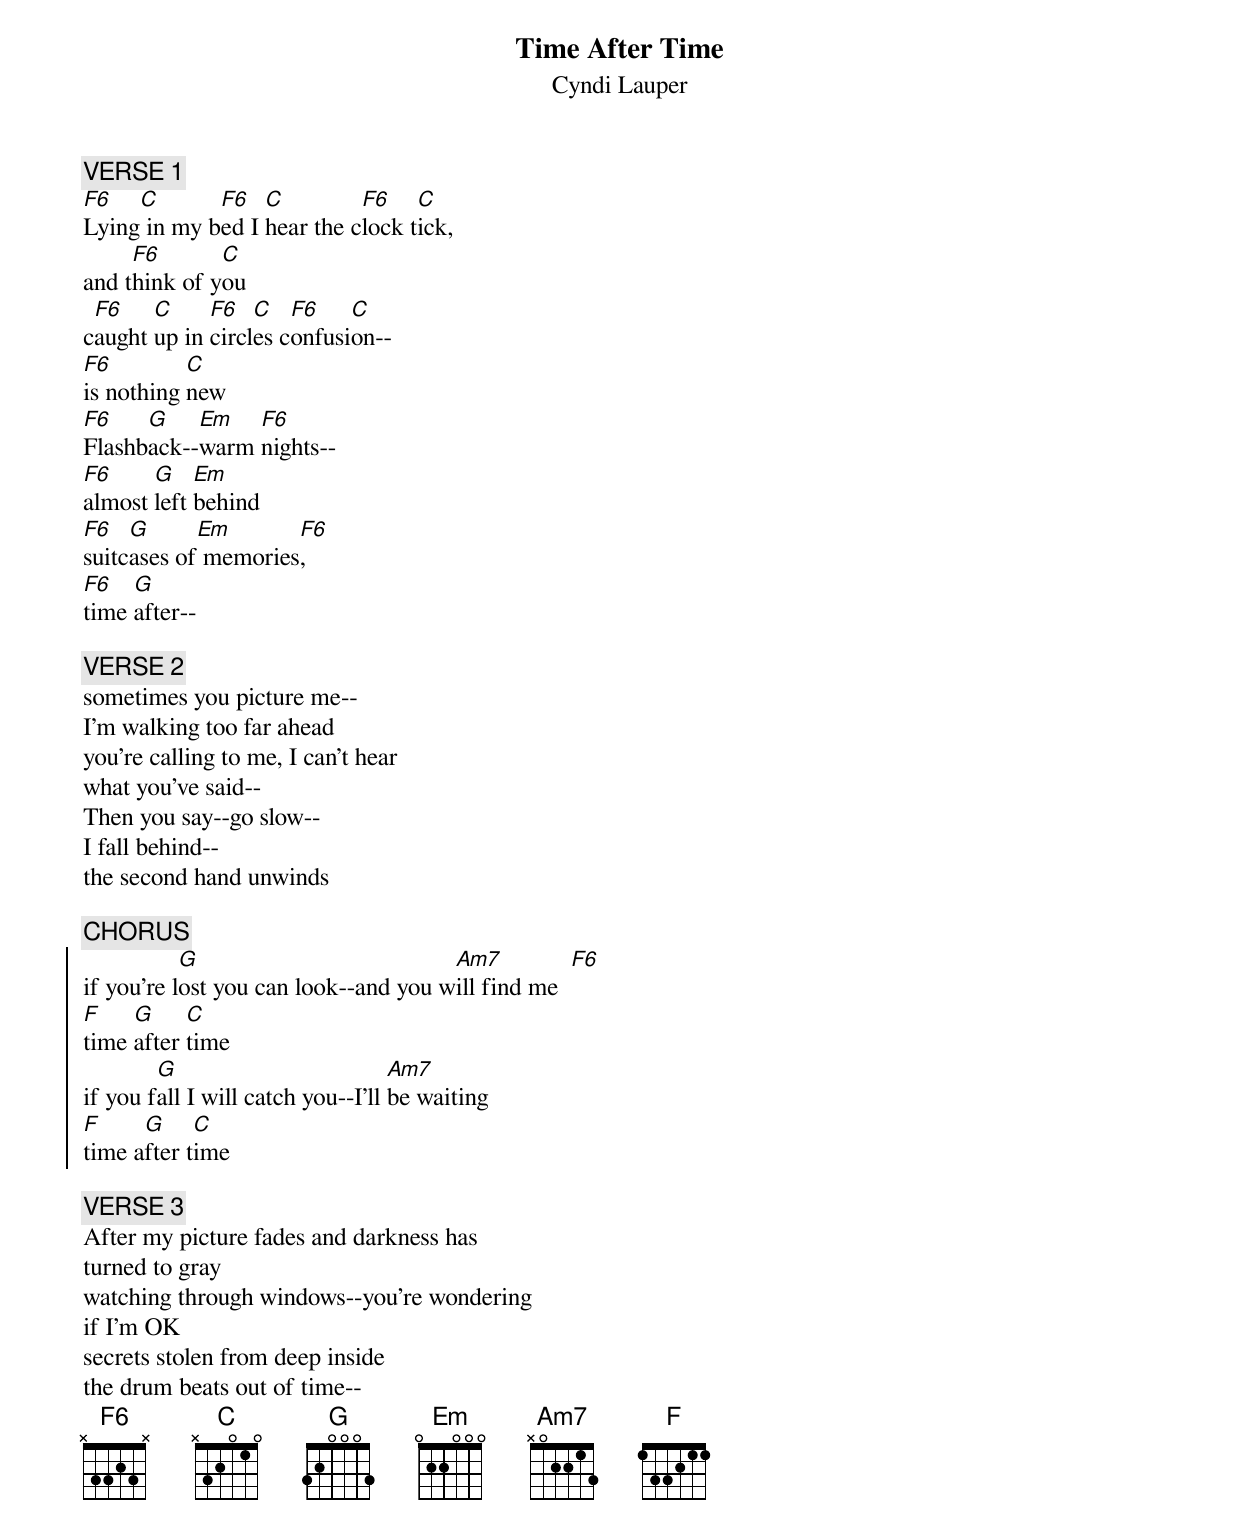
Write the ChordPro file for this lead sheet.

{t:Time After Time}
{st:Cyndi Lauper}


{c:VERSE 1}
[F6]Lying[C] in my b[F6]ed I [C]hear the c[F6]lock t[C]ick,
and t[F6]hink of y[C]ou
c[F6]aught [C]up in [F6]circl[C]es c[F6]onfusi[C]on--
[F6]is nothing [C]new
[F6]Flashb[G]ack--[Em]warm [F6]nights--
[F6]almost [G]left [Em]behind
[F6]suitc[G]ases of[Em] memories[F6],
[F6]time [G]after--

{c:VERSE 2}
sometimes you picture me--
I'm walking too far ahead
you're calling to me, I can't hear
what you've said--
Then you say--go slow--
I fall behind--
the second hand unwinds

{c:CHORUS}
{soc}
if you're l[G]ost you can look--and you w[Am7]ill find me  [F6]
[F]time [G]after [C]time
if you f[G]all I will catch you--I'll [Am7]be waiting
[F]time a[G]fter t[C]ime
{eoc}

{c:VERSE 3}
After my picture fades and darkness has
turned to gray
watching through windows--you're wondering
if I'm OK
secrets stolen from deep inside
the drum beats out of time--
